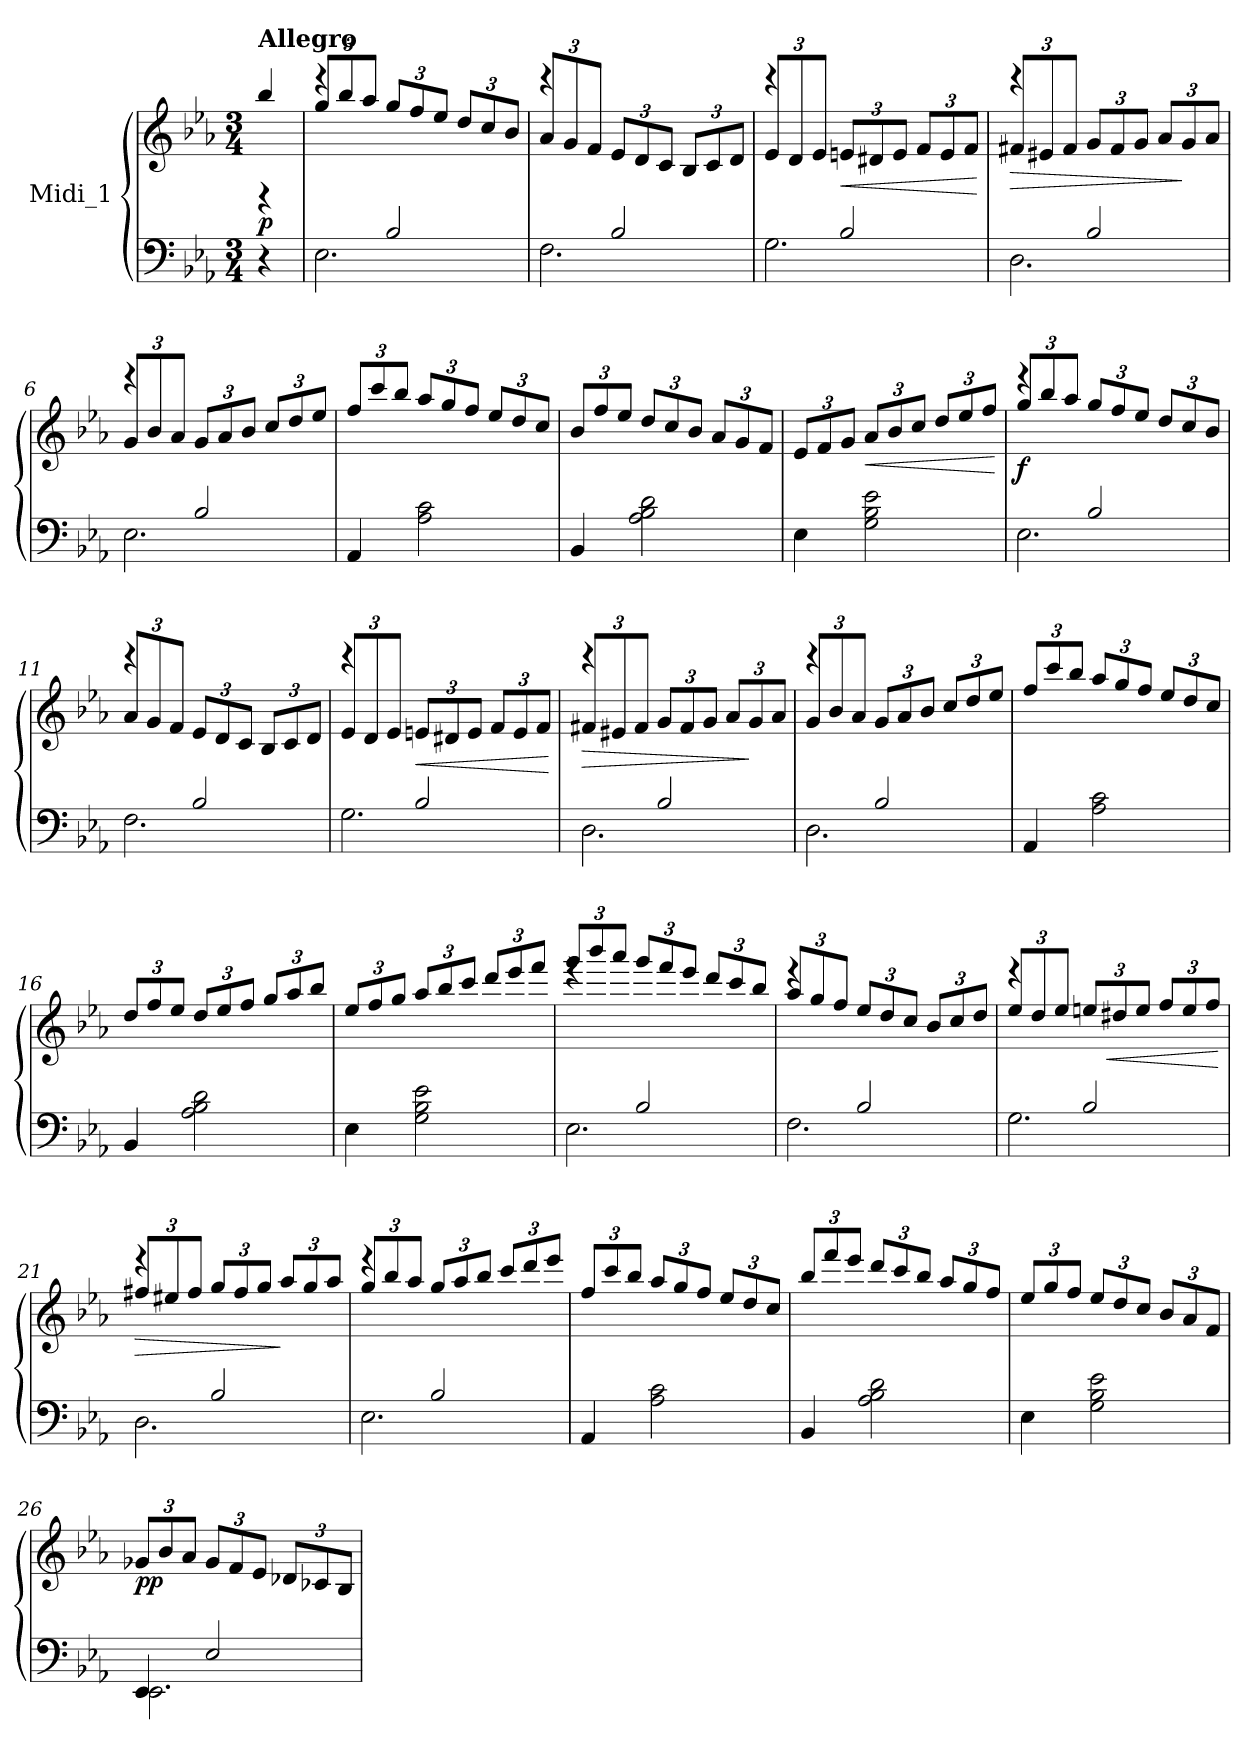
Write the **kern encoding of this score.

**kern	**kern	**dynam
*part1	*part1	*part1
*staff2	*staff1	*staff1/2
*I"Midi_1	*	*
*clefF4	*clefG2	*
*k[b-e-a-]	*k[b-e-a-]	*
*E-:	*E-:	*
*M3/4	*M3/4	*
=1	=1	=1
*	*^	*
!	!LO:TX:a:B:t=Allegro	!	!
!	!	!	!LO:DY:b
4r	4bb-/	4rD	p
=2	=2	=2	=2
*^	*	*	*
*	*	*Xbrackettup	*	*
4ryy	2.E-\	12gg/L	4reee	.
.	.	12bb-/	.	.
.	.	12aa-/J	.	.
2B-/	.	12gg/L	2ryy	.
.	.	12ff/	.	.
.	.	12ee-/J	.	.
.	.	12dd/L	.	.
.	.	12cc/	.	.
.	.	12b-/J	.	.
=3	=3	=3	=3	=3
4ryy	2.F\	12a-/L	4reee	.
.	.	12g/	.	.
.	.	12f/J	.	.
2B-/	.	12e-/L	2ryy	.
.	.	12d/	.	.
.	.	12c/J	.	.
.	.	12B-/L	.	.
.	.	12c/	.	.
.	.	12d/J	.	.
=4	=4	=4	=4	=4
4ryy	2.G\	12e-/L	4reee	.
.	.	12d/	.	.
.	.	12e-/J	.	.
!	!	!	!	!LO:HP:b
2B-/	.	12en/L	2ryy	<
.	.	12d#X/	.	.
.	.	12e/J	.	.
.	.	12f/L	.	.
.	.	12e/	.	.
.	.	12f/J	.	.
*v	*v	*	*	*
*	*v	*v	*
.	.	[
=5	=5	=5
*^	*	*
!	!	!	!LO:HP:b
*	*	*^	*
4ryy	2.D\	12f#X/L	4reee	>
.	.	12e#X/	.	.
.	.	12f#/J	.	.
2B-/	.	12g/L	2ryy	.
.	.	12f#/	.	.
.	.	12g/J	.	.
.	.	12a-/L	.	.
.	.	12g/	.	]
.	.	12a-/J	.	.
!!LO:LB:g=z	!!
=6	=6	=6	=6	=6
4ryy	2.E-\	12g/L	4reee	.
.	.	12b-/	.	.
.	.	12a-/J	.	.
2B-/	.	12g/L	2ryy	.
.	.	12a-/	.	.
.	.	12b-/J	.	.
.	.	12cc/L	.	.
.	.	12dd/	.	.
.	.	12ee-/J	.	.
*v	*v	*	*	*
*	*v	*v	*
=7	=7	=7
4AA-/	12ff/L	.
.	12ccc/	.
.	12bb-/J	.
2A-\ 2c\	12aa-/L	.
.	12gg/	.
.	12ff/J	.
.	12ee-/L	.
.	12dd/	.
.	12cc/J	.
=8	=8	=8
4BB-/	12b-/L	.
.	12ff/	.
.	12ee-/J	.
2A-\ 2B-\ 2d\	12dd/L	.
.	12cc/	.
.	12b-/J	.
.	12a-/L	.
.	12g/	.
.	12f/J	.
=9	=9	=9
4E-\	12e-/L	.
.	12f/	.
.	12g/J	.
!	!	!LO:HP:b
2G\ 2B-\ 2e-\	12a-/L	<
.	12b-/	.
.	12cc/J	.
.	12dd/L	.
.	12ee-/	.
.	12ff/J	.
.	.	[
=10	=10	=10
*^	*^	*
!	!	!	!	!LO:DY:b
4ryy	2.E-\	12gg/L	4reee	f
.	.	12bb-/	.	.
.	.	12aa-/J	.	.
2B-/	.	12gg/L	2ryy	.
.	.	12ff/	.	.
.	.	12ee-/J	.	.
.	.	12dd/L	.	.
.	.	12cc/	.	.
.	.	12b-/J	.	.
!!LO:LB:g=z	!!
=11	=11	=11	=11	=11
4ryy	2.F\	12a-/L	4reee	.
.	.	12g/	.	.
.	.	12f/J	.	.
2B-/	.	12e-/L	2ryy	.
.	.	12d/	.	.
.	.	12c/J	.	.
.	.	12B-/L	.	.
.	.	12c/	.	.
.	.	12d/J	.	.
=12	=12	=12	=12	=12
4ryy	2.G\	12e-/L	4reee	.
.	.	12d/	.	.
.	.	12e-/J	.	.
!	!	!	!	!LO:HP:b
2B-/	.	12en/L	2ryy	<
.	.	12d#X/	.	.
.	.	12e/J	.	.
.	.	12f/L	.	.
.	.	12e/	.	.
.	.	12f/J	.	.
*v	*v	*	*	*
*	*v	*v	*
.	.	[
=13	=13	=13
*^	*	*
!	!	!	!LO:HP:b
*	*	*^	*
4ryy	2.D\	12f#X/L	4reee	>
.	.	12e#X/	.	.
.	.	12f#/J	.	.
2B-/	.	12g/L	2ryy	.
.	.	12f#/	.	.
.	.	12g/J	.	.
.	.	12a-/L	.	.
.	.	12g/	.	]
.	.	12a-/J	.	.
=14	=14	=14	=14	=14
4ryy	2.D\	12g/L	4reee	.
.	.	12b-/	.	.
.	.	12a-/J	.	.
2B-/	.	12g/L	2ryy	.
.	.	12a-/	.	.
.	.	12b-/J	.	.
.	.	12cc/L	.	.
.	.	12dd/	.	.
.	.	12ee-/J	.	.
*v	*v	*	*	*
*	*v	*v	*
=15	=15	=15
4AA-/	12ff/L	.
.	12ccc/	.
.	12bb-/J	.
2A-\ 2c\	12aa-/L	.
.	12gg/	.
.	12ff/J	.
.	12ee-/L	.
.	12dd/	.
.	12cc/J	.
!!LO:LB:g=z
=16	=16	=16
4BB-/	12dd/L	.
.	12ff/	.
.	12ee-/J	.
2A-\ 2B-\ 2d\	12dd/L	.
.	12ee-/	.
.	12ff/J	.
.	12gg/L	.
.	12aa-/	.
.	12bb-/J	.
=17	=17	=17
4E-\	12ee-/L	.
.	12ff/	.
.	12gg/J	.
2G\ 2B-\ 2e-\	12aa-/L	.
.	12bb-/	.
.	12ccc/J	.
.	12ddd/L	.
.	12eee-/	.
.	12fff/J	.
=18	=18	=18
*^	*^	*
4ryy	2.E-\	12ggg/L	4reee	.
.	.	12bbb-/	.	.
.	.	12aaa-/J	.	.
2B-/	.	12ggg/L	2ryy	.
.	.	12fff/	.	.
.	.	12eee-/J	.	.
.	.	12ddd/L	.	.
.	.	12ccc/	.	.
.	.	12bb-/J	.	.
=19	=19	=19	=19	=19
4ryy	2.F\	12aa-/L	4reee	.
.	.	12gg/	.	.
.	.	12ff/J	.	.
2B-/	.	12ee-/L	2ryy	.
.	.	12dd/	.	.
.	.	12cc/J	.	.
.	.	12b-/L	.	.
.	.	12cc/	.	.
.	.	12dd/J	.	.
!!LO:LB:g=z	!!
=20	=20	=20	=20	=20
4ryy	2.G\	12ee-/L	4reee	.
.	.	12dd/	.	.
.	.	12ee-/J	.	.
2B-/	.	12een/L	2ryy	.
!	!	!	!	!LO:HP:b
.	.	12dd#X/	.	<
.	.	12ee/J	.	.
.	.	12ff/L	.	.
.	.	12ee/	.	.
.	.	12ff/J	.	.
*v	*v	*	*	*
*	*v	*v	*
.	.	[
=21	=21	=21
*^	*	*
!	!	!	!LO:HP:b
*	*	*^	*
4ryy	2.D\	12ff#X/L	4reee	>
.	.	12ee#X/	.	.
.	.	12ff#/J	.	.
2B-/	.	12gg/L	2ryy	.
.	.	12ff#/	.	.
.	.	12gg/J	.	.
.	.	12aa-/L	.	]
.	.	12gg/	.	.
.	.	12aa-/J	.	.
=22	=22	=22	=22	=22
4ryy	2.E-\	12gg/L	4reee	.
.	.	12bb-/	.	.
.	.	12aa-/J	.	.
2B-/	.	12gg/L	2ryy	.
.	.	12aa-/	.	.
.	.	12bb-/J	.	.
.	.	12ccc/L	.	.
.	.	12ddd/	.	.
.	.	12eee-/J	.	.
*v	*v	*	*	*
*	*v	*v	*
=23	=23	=23
4AA-/	12ff/L	.
.	12ccc/	.
.	12bb-/J	.
2A-\ 2c\	12aa-/L	.
.	12gg/	.
.	12ff/J	.
.	12ee-/L	.
.	12dd/	.
.	12cc/J	.
!!LO:LB:g=z
=24	=24	=24
4BB-/	12bb-/L	.
.	12fff/	.
.	12eee-/J	.
2A-\ 2B-\ 2d\	12ddd/L	.
.	12ccc/	.
.	12bb-/J	.
.	12aa-/L	.
.	12gg/	.
.	12ff/J	.
=25	=25	=25
4E-\	12ee-/L	.
.	12gg/	.
.	12ff/J	.
2G\ 2B-\ 2e-\	12ee-/L	.
.	12dd/	.
.	12cc/J	.
.	12b-/L	.
.	12a-/	.
.	12f/J	.
=26	=26	=26
*^	*	*
!	!	!	!LO:DY:b
4EE-/	2.EE-\	12g-X/L	pp
.	.	12b-/	.
.	.	12a-/J	.
2E-/	.	12g-/L	.
.	.	12f/	.
.	.	12e-/J	.
.	.	12d-X/L	.
.	.	12c-X/	.
.	.	12B-/J	.
*v	*v	*	*
=	=	=
*-	*-	*-
